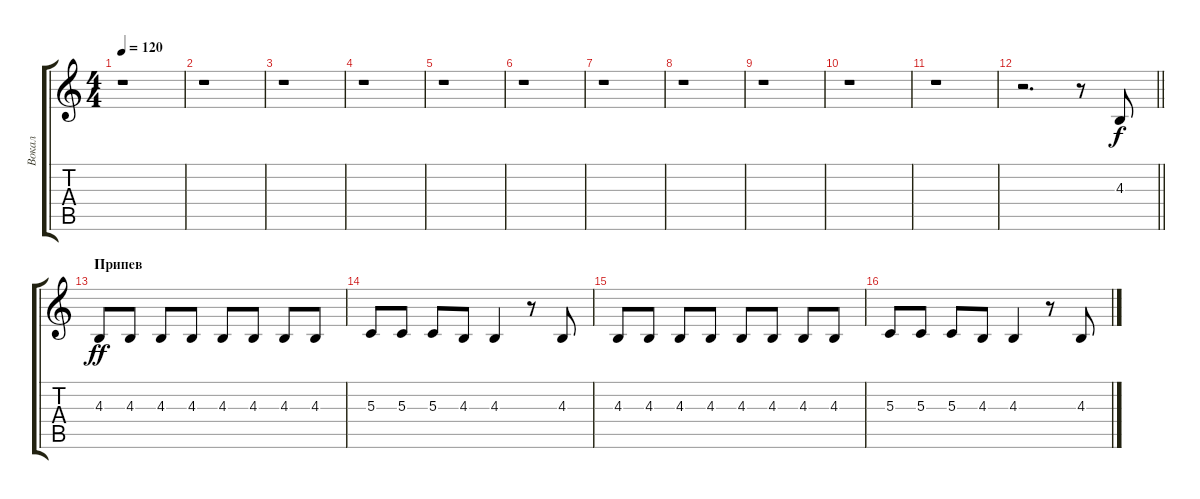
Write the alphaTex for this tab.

\track ("Вокал" "Вокал") {instrument tenorsax}
\staff {score tabs}
\tuning (E4 B3 G3 D3 A2 E2) {hide}
\ts (4 4)
\tempo 120
\clef g2
\ks c
r.1{dy ff} |
r.1 |
r.1 |
r.1 |
r.1 |
r.1 |
r.1 |
r.1 |
r.1 |
r.1 |
r.1 |
\barLineRight lightlight
r.2{d} r.8 4.3.8{dy f} |
\section ("" "Припев")
4.3.8{dy ff} 4.3.8 4.3.8 4.3.8 4.3.8 4.3.8 4.3.8 4.3.8 |
5.3.8 5.3.8 5.3.8 4.3.8 4.3.4 r.8 4.3.8 |
4.3.8 4.3.8 4.3.8 4.3.8 4.3.8 4.3.8 4.3.8 4.3.8 |
5.3.8 5.3.8 5.3.8 4.3.8 4.3.4 r.8 4.3.8
